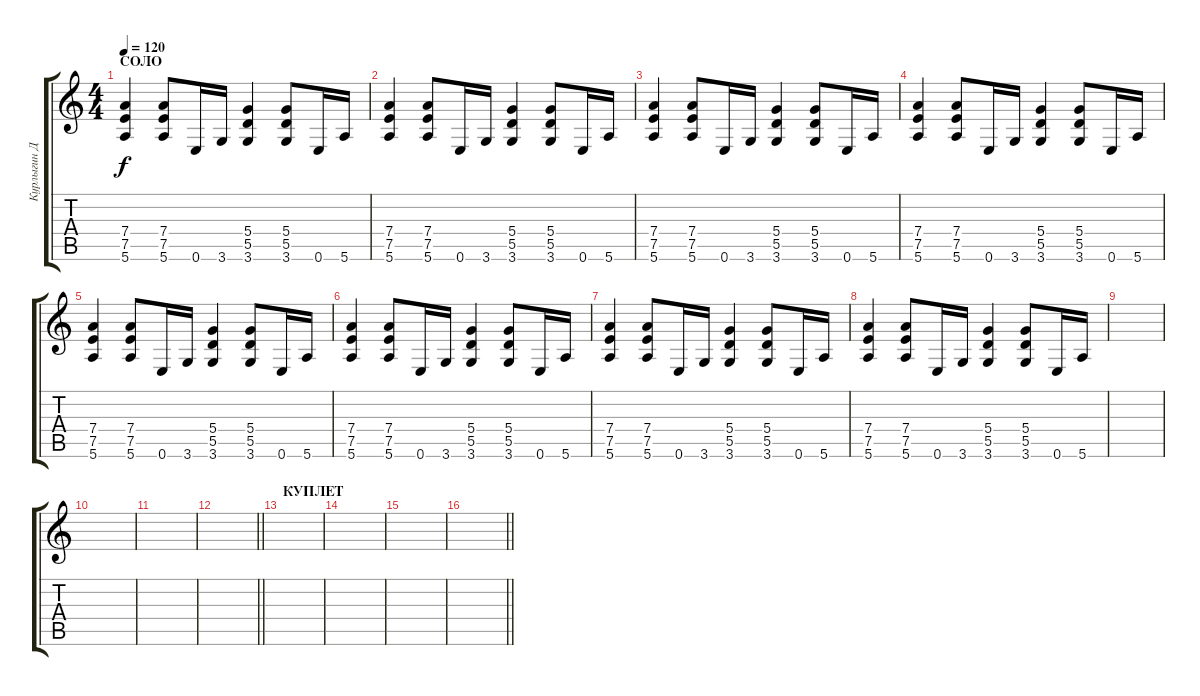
\track ("Курлыгин Дмитрий" "Курлыгин Д") {instrument distortionguitar}
\staff {score tabs}
\tuning (E4 B3 G3 D3 A2 E2) {hide}
\ts (4 4)
\section ("" "СОЛО")
\tempo 120
\clef g2
\ks c
(7.4 7.5 5.6).4{dy f} (7.4 7.5 5.6).8 0.6.16 3.6.16 (5.4 5.5 3.6).4 (5.4 5.5 3.6).8 0.6.16 5.6.16 |
(7.4 7.5 5.6).4 (7.4 7.5 5.6).8 0.6.16 3.6.16 (5.4 5.5 3.6).4 (5.4 5.5 3.6).8 0.6.16 5.6.16 |
(7.4 7.5 5.6).4 (7.4 7.5 5.6).8 0.6.16 3.6.16 (5.4 5.5 3.6).4 (5.4 5.5 3.6).8 0.6.16 5.6.16 |
(7.4 7.5 5.6).4 (7.4 7.5 5.6).8 0.6.16 3.6.16 (5.4 5.5 3.6).4 (5.4 5.5 3.6).8 0.6.16 5.6.16 |
(7.4 7.5 5.6).4 (7.4 7.5 5.6).8 0.6.16 3.6.16 (5.4 5.5 3.6).4 (5.4 5.5 3.6).8 0.6.16 5.6.16 |
(7.4 7.5 5.6).4 (7.4 7.5 5.6).8 0.6.16 3.6.16 (5.4 5.5 3.6).4 (5.4 5.5 3.6).8 0.6.16 5.6.16 |
(7.4 7.5 5.6).4 (7.4 7.5 5.6).8 0.6.16 3.6.16 (5.4 5.5 3.6).4 (5.4 5.5 3.6).8 0.6.16 5.6.16 |
(7.4 7.5 5.6).4 (7.4 7.5 5.6).8 0.6.16 3.6.16 (5.4 5.5 3.6).4 (5.4 5.5 3.6).8 0.6.16 5.6.16 |
|
|
|
\barLineRight lightlight
|
\section ("" "КУПЛЕТ")
|
|
|
\barLineRight lightlight
